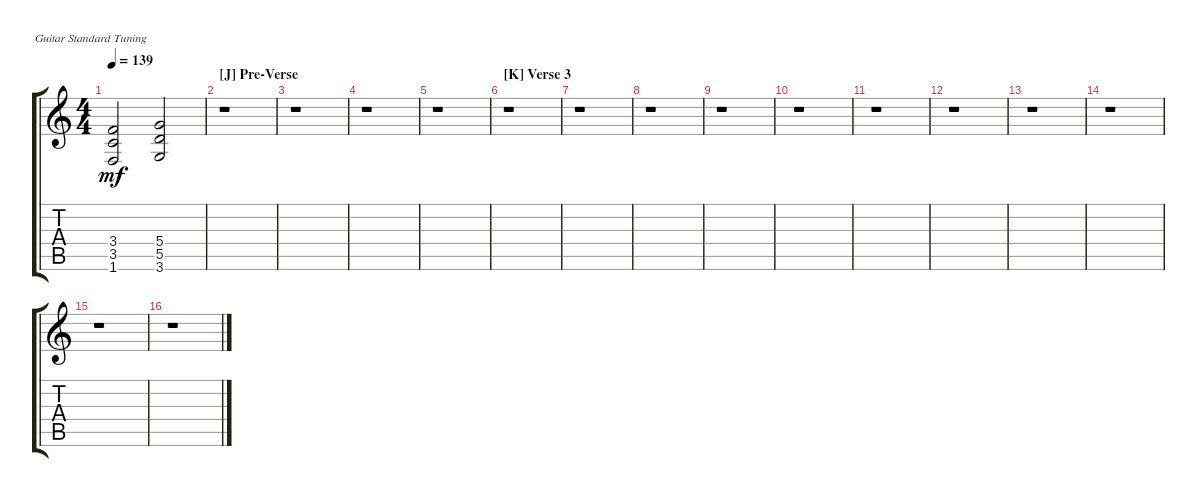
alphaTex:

\defaultSystemsLayout 4
\bracketExtendMode groupsimilarinstruments
\singleTrackTrackNamePolicy hidden
\multiTrackTrackNamePolicy hidden
\firstSystemTrackNameOrientation horizontal
\otherSystemsTrackNameOrientation horizontal
\track ("Dave Murray" "E-Gt") {instrument distortionguitar}
\staff {score tabs}
\tuning (E4 B3 G3 D3 A2 E2)
\ts (4 4)
\tempo 139
\clef g2
\scale
1.03909
\ks c
(1.6 3.5 3.4).2{dy mf} (3.6 5.5 5.4).2 |
\section ("J" "Pre-Verse")
\scale
0.960908 r.1 |
\scale
1.03909 r.1 |
\scale
0.960908 r.1 |
\scale
1.03909 r.1 |
\section ("K" "Verse 3")
\scale
0.960908 r.1 |
\scale
1.03909 r.1 |
\scale
0.960908 r.1 |
\scale
1.03909 r.1 |
\scale
0.960908 r.1 |
\scale
1.03909 r.1 |
\scale
0.960908 r.1 |
\scale
1.03909 r.1 |
\scale
0.960908 r.1 |
\scale
1.03909 r.1 |
\scale
0.960908 r.1
